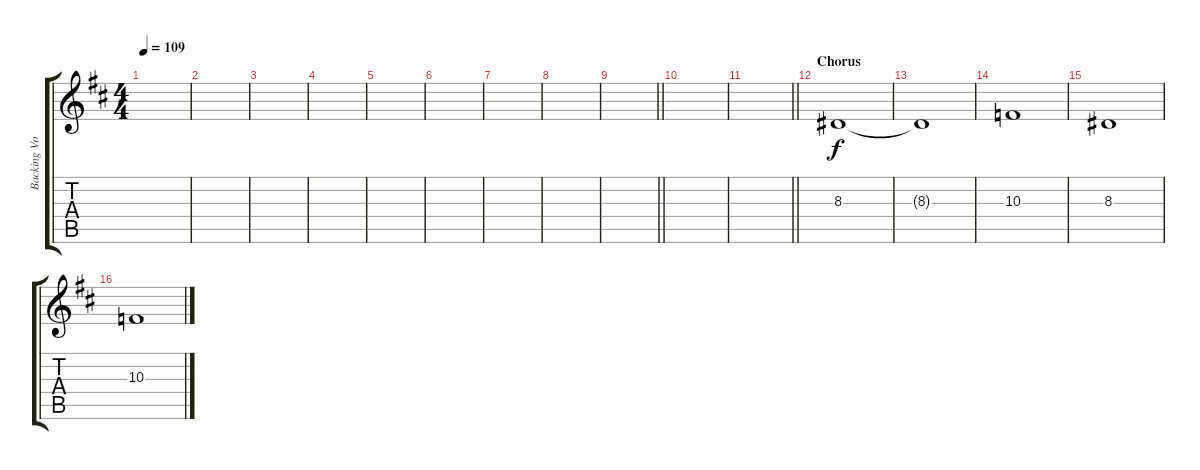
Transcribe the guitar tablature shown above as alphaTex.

\track ("Backing Vocals (Charlotte Hatherley)" "Backing Vo") {instrument flute}
\staff {score tabs}
\tuning (E4 B3 G3 D3 A2 E2) {hide}
\ts (4 4)
\tempo 109
\clef g2
\ks d
|
|
|
|
|
|
|
|
\barLineRight lightlight
|
|
\barLineRight lightlight
|
\section ("" "Chorus")
8.3.1 |
8.3{t}.1 |
10.3.1 |
8.3.1 |
10.3.1
